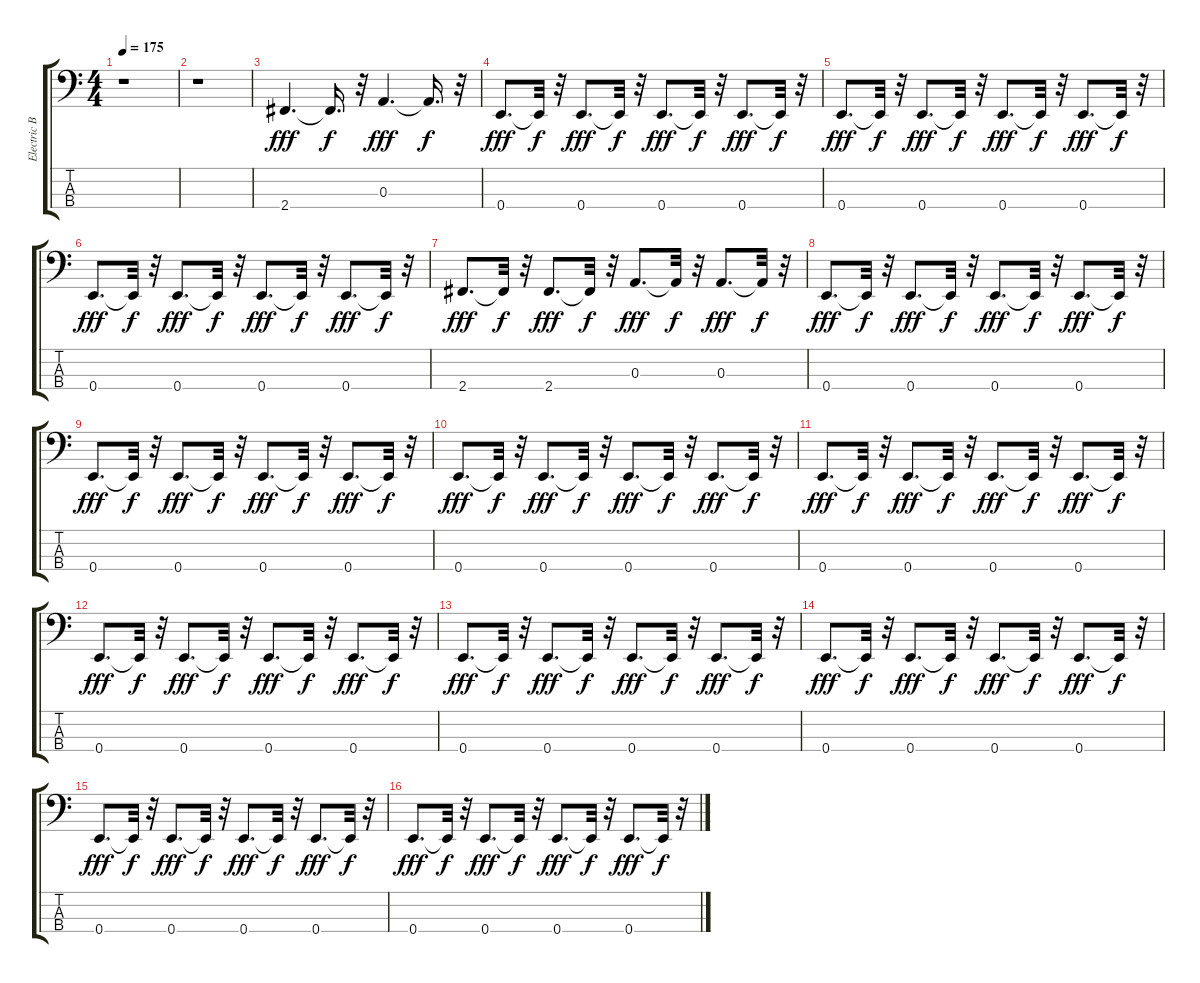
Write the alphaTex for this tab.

\track ("Electric Bass" "Electric B") {instrument electricbassfinger}
\staff {score tabs}
\tuning (G2 D2 A1 E1) {hide}
\ts (4 4)
\tempo 175
\clef f4
\ks c
r.1{dy f} |
r.1 |
2.4.4{d dy fff volume 14} 2.4{t}.16{d dy f} r.32 0.3.4{d dy fff} 0.3{t}.16{d dy f} r.32 |
0.4.8{d dy fff} 0.4{t}.32{dy f} r.32 0.4.8{d dy fff} 0.4{t}.32{dy f} r.32 0.4.8{d dy fff} 0.4{t}.32{dy f} r.32 0.4.8{d dy fff} 0.4{t}.32{dy f} r.32 |
0.4.8{d dy fff} 0.4{t}.32{dy f} r.32 0.4.8{d dy fff} 0.4{t}.32{dy f} r.32 0.4.8{d dy fff} 0.4{t}.32{dy f} r.32 0.4.8{d dy fff} 0.4{t}.32{dy f} r.32 |
0.4.8{d dy fff} 0.4{t}.32{dy f} r.32 0.4.8{d dy fff} 0.4{t}.32{dy f} r.32 0.4.8{d dy fff} 0.4{t}.32{dy f} r.32 0.4.8{d dy fff} 0.4{t}.32{dy f} r.32 |
2.4.8{d dy fff} 2.4{t}.32{dy f} r.32 2.4.8{d dy fff} 2.4{t}.32{dy f} r.32 0.3.8{d dy fff} 0.3{t}.32{dy f} r.32 0.3.8{d dy fff} 0.3{t}.32{dy f} r.32 |
0.4.8{d dy fff} 0.4{t}.32{dy f} r.32 0.4.8{d dy fff} 0.4{t}.32{dy f} r.32 0.4.8{d dy fff} 0.4{t}.32{dy f} r.32 0.4.8{d dy fff} 0.4{t}.32{dy f} r.32 |
0.4.8{d dy fff} 0.4{t}.32{dy f} r.32 0.4.8{d dy fff} 0.4{t}.32{dy f} r.32 0.4.8{d dy fff} 0.4{t}.32{dy f} r.32 0.4.8{d dy fff} 0.4{t}.32{dy f} r.32 |
0.4.8{d dy fff} 0.4{t}.32{dy f} r.32 0.4.8{d dy fff} 0.4{t}.32{dy f} r.32 0.4.8{d dy fff} 0.4{t}.32{dy f} r.32 0.4.8{d dy fff} 0.4{t}.32{dy f} r.32 |
0.4.8{d dy fff} 0.4{t}.32{dy f} r.32 0.4.8{d dy fff} 0.4{t}.32{dy f} r.32 0.4.8{d dy fff} 0.4{t}.32{dy f} r.32 0.4.8{d dy fff} 0.4{t}.32{dy f} r.32 |
0.4.8{d dy fff} 0.4{t}.32{dy f} r.32 0.4.8{d dy fff} 0.4{t}.32{dy f} r.32 0.4.8{d dy fff} 0.4{t}.32{dy f} r.32 0.4.8{d dy fff} 0.4{t}.32{dy f} r.32 |
0.4.8{d dy fff} 0.4{t}.32{dy f} r.32 0.4.8{d dy fff} 0.4{t}.32{dy f} r.32 0.4.8{d dy fff} 0.4{t}.32{dy f} r.32 0.4.8{d dy fff} 0.4{t}.32{dy f} r.32 |
0.4.8{d dy fff} 0.4{t}.32{dy f} r.32 0.4.8{d dy fff} 0.4{t}.32{dy f} r.32 0.4.8{d dy fff} 0.4{t}.32{dy f} r.32 0.4.8{d dy fff} 0.4{t}.32{dy f} r.32 |
0.4.8{d dy fff} 0.4{t}.32{dy f} r.32 0.4.8{d dy fff} 0.4{t}.32{dy f} r.32 0.4.8{d dy fff} 0.4{t}.32{dy f} r.32 0.4.8{d dy fff} 0.4{t}.32{dy f} r.32 |
0.4.8{d dy fff} 0.4{t}.32{dy f} r.32 0.4.8{d dy fff} 0.4{t}.32{dy f} r.32 0.4.8{d dy fff} 0.4{t}.32{dy f} r.32 0.4.8{d dy fff} 0.4{t}.32{dy f} r.32
